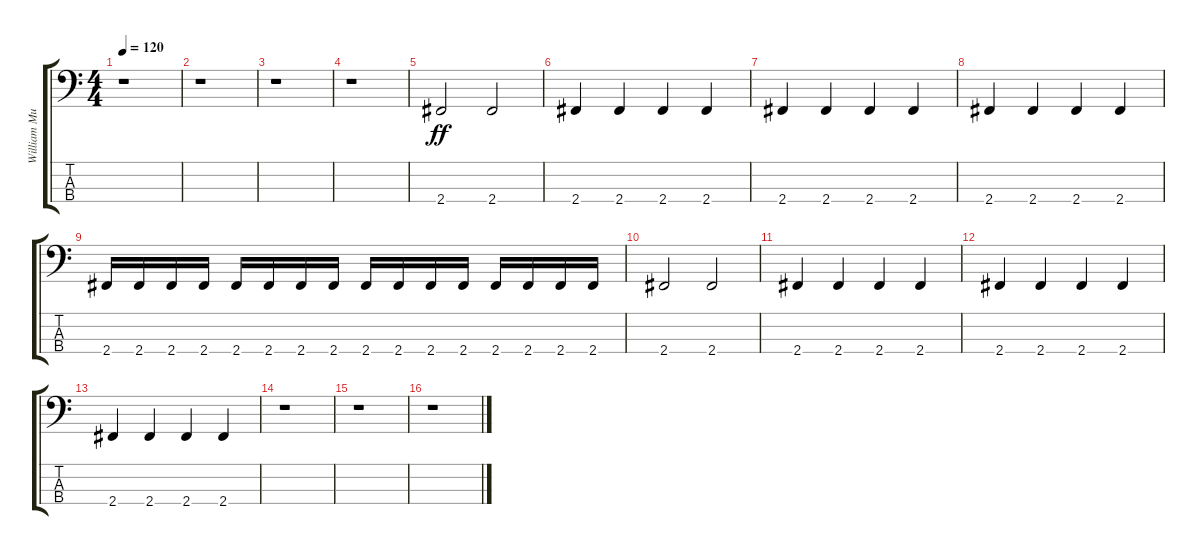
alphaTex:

\track ("William Murderface" "William Mu") {instrument electricbassfinger}
\staff {score tabs}
\tuning (G2 D2 A1 E1) {hide}
\ts (4 4)
\tempo 120
\clef f4
\ks c
r.1{dy mp} |
r.1 |
r.1 |
r.1 |
2.4.2{dy ff} 2.4.2 |
2.4.4 2.4.4 2.4.4 2.4.4 |
2.4.4 2.4.4 2.4.4 2.4.4 |
2.4.4 2.4.4 2.4.4 2.4.4 |
2.4.16 2.4.16 2.4.16 2.4.16 2.4.16 2.4.16 2.4.16 2.4.16 2.4.16 2.4.16 2.4.16 2.4.16 2.4.16 2.4.16 2.4.16 2.4.16 |
2.4.2 2.4.2 |
2.4.4 2.4.4 2.4.4 2.4.4 |
2.4.4 2.4.4 2.4.4 2.4.4 |
2.4.4 2.4.4 2.4.4 2.4.4 |
r.1 |
r.1 |
r.1
